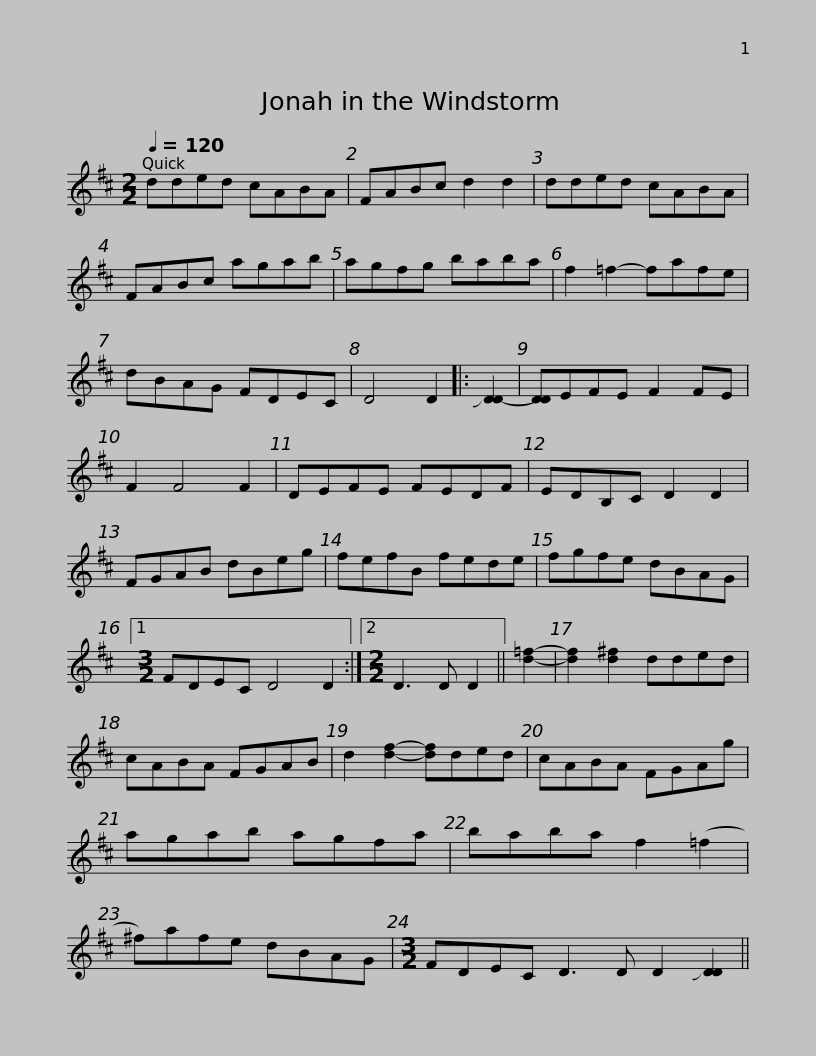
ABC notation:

X:1
L:1/8
Q:1/4=120
M:2/2
I:linebreak $
K:D
V:1 treble
V:1
 dded cABA | FABc d2 d2 | dded cABA | FABc agab | agfg baba |$ %5
 f2 =f2- fafe | dBAG FDEC | D4 D2 |: !slide![DD-]2 | [DD]EFE F2 FE | %10
 F2 F4 F2 | DEFE FEDF |$ EDB,C D2 D2 | FGAB dBeg | fefB fede | %15
 fgfe dBAG |1[M:3/2] FDEC D4 D2 :|2[M:2/2] D3 D D2 ||$ [d=f]2- | [df]2 [d^f]2 dded | %20
 cABA FGAB | d2 [df]2- [df]ded | cABA FGAg | agab agfa |$ baba f2 (=f2 | %25
 ^f)afe dBAG |[M:3/2] FDEC D3 D D2 !slide![DD]2 || %27
